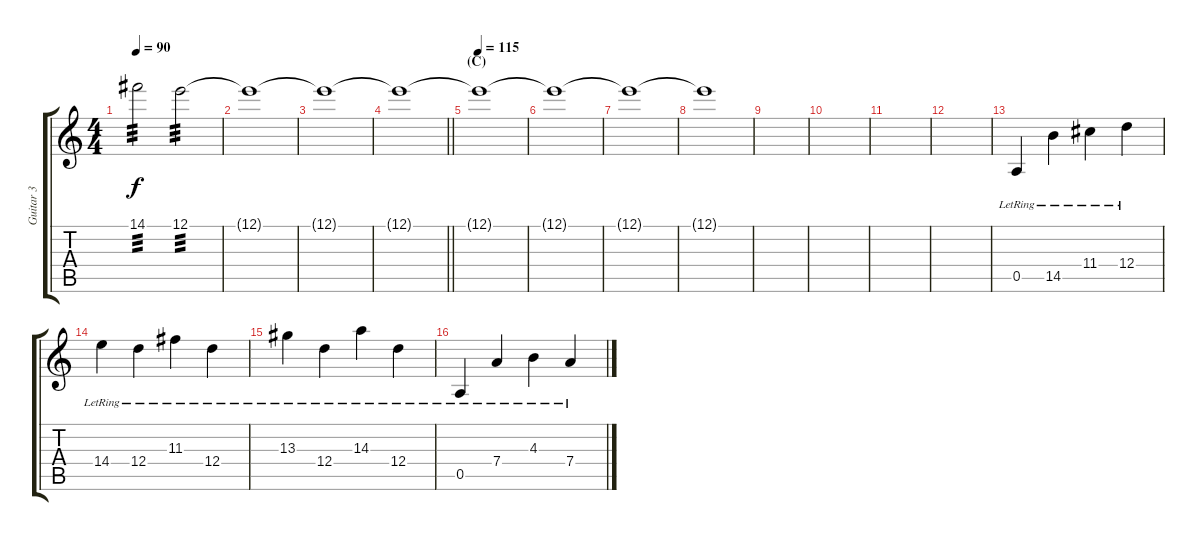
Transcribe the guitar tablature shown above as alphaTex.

\track ("Guitar 3" "Guitar 3") {instrument electricguitarjazz}
\staff {score tabs}
\tuning (E4 B3 G3 D3 A2 E2) {hide}
\ts (4 4)
\tempo 90
\clef g2
\ks c
14.1.2{tp 3 dy f} 12.1.2{tp 3} |
12.1{t}.1{volume 4} |
12.1{t}.1 |
\barLineRight lightlight
12.1{t}.1 |
\section ("" "(C)")
\tempo 115
12.1{t}.1{volume 0} |
12.1{t}.1 |
12.1{t}.1 |
12.1{t}.1 |
|
|
|
|
0.5{lr}.4{volume 12 balance 16 instrument electricguitarjazz} 14.5{lr}.4 11.4{lr}.4 12.4{lr}.4 |
14.4{lr}.4 12.4{lr}.4 11.3{lr}.4 12.4{lr}.4 |
13.3{lr}.4 12.4{lr}.4 14.3{lr}.4 12.4{lr}.4 |
0.5{lr}.4 7.4{lr}.4 4.3{lr}.4 7.4{lr}.4
